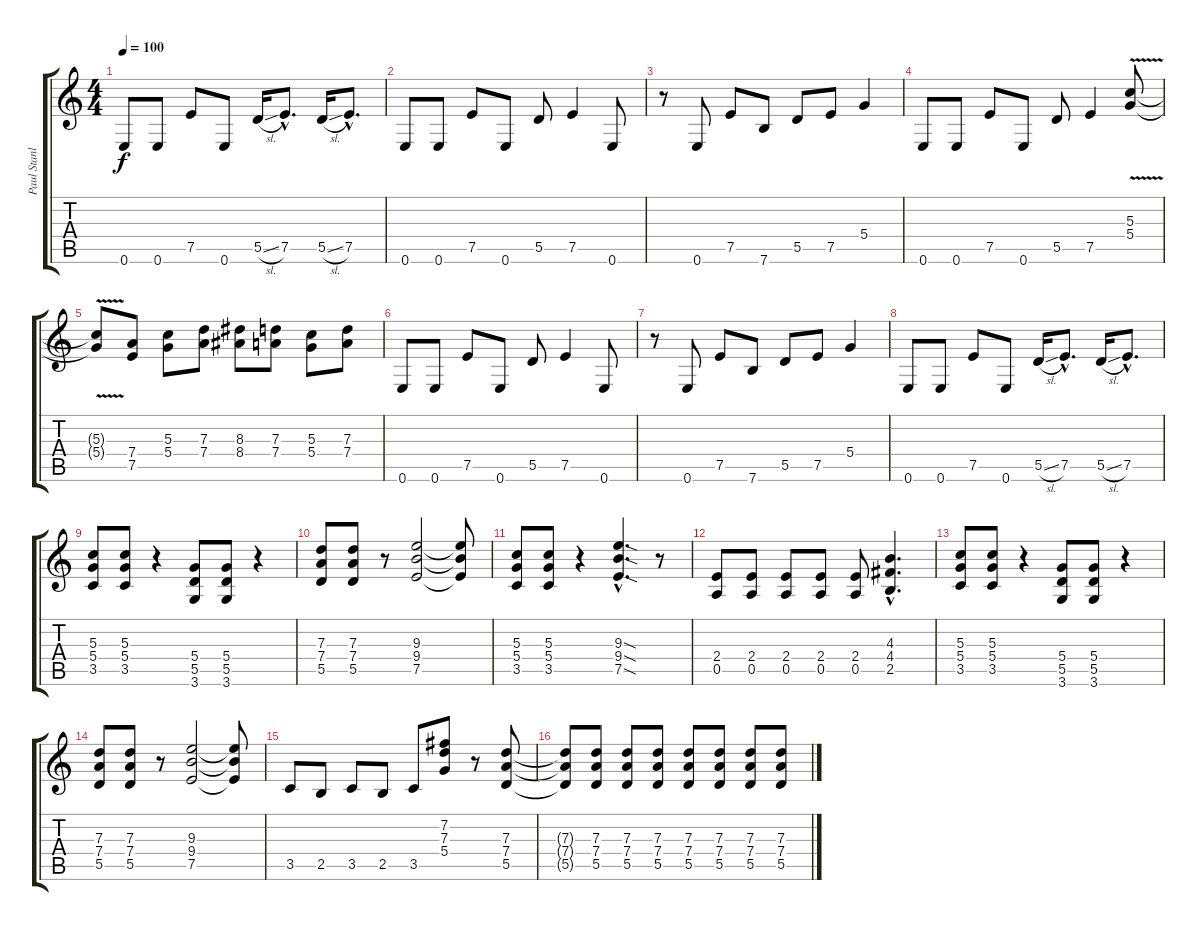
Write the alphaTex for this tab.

\track ("Paul Stanley" "Paul Stanl") {instrument distortionguitar}
\staff {score tabs}
\tuning (E4 B3 G3 D3 A2 E2) {hide}
\ts (4 4)
\tempo 100
\clef g2
\ks c
0.6.8{dy f} 0.6.8 7.5.8 0.6.8 5.5{sl}.16 7.5{hac}.8{d} 5.5{sl}.16 7.5{hac}.8{d} |
0.6.8 0.6.8 7.5.8 0.6.8 5.5.8 7.5.4 0.6.8 |
r.8 0.6.8 7.5.8 7.6.8 5.5.8 7.5.8 5.4.4 |
0.6.8 0.6.8 7.5.8 0.6.8 5.5.8 7.5.4 (5.3{v} 5.4{v}).8 |
(5.3{t} 5.4{t}).8 (7.4 7.5).8 (5.3 5.4).8 (7.3 7.4).8 (8.3 8.4).8 (7.3 7.4).8 (5.3 5.4).8 (7.3 7.4).8 |
0.6.8 0.6.8 7.5.8 0.6.8 5.5.8 7.5.4 0.6.8 |
r.8 0.6.8 7.5.8 7.6.8 5.5.8 7.5.8 5.4.4 |
0.6.8 0.6.8 7.5.8 0.6.8 5.5{sl}.16 7.5{hac}.8{d} 5.5{sl}.16 7.5{hac}.8{d} |
(5.3 5.4 3.5).8 (5.3 5.4 3.5).8 r.4 (5.4 5.5 3.6).8 (5.4 5.5 3.6).8 r.4 |
(7.3 7.4 5.5).8 (7.3 7.4 5.5).8 r.8 (9.3 9.4 7.5).2 (9.3{t} 9.4{t} 7.5{t}).8 |
(5.3 5.4 3.5).8 (5.3 5.4 3.5).8 r.4 (9.3{sod hac} 9.4{sod hac} 7.5{sod hac}).4{d} r.8 |
(2.4 0.5).8 (2.4 0.5).8 (2.4 0.5).8 (2.4 0.5).8 (2.4 0.5).8 (4.3{hac} 4.4{hac} 2.5{hac}).4{d} |
(5.3 5.4 3.5).8 (5.3 5.4 3.5).8 r.4 (5.4 5.5 3.6).8 (5.4 5.5 3.6).8 r.4 |
(7.3 7.4 5.5).8 (7.3 7.4 5.5).8 r.8 (9.3 9.4 7.5).2 (9.3{t} 9.4{t} 7.5{t}).8 |
3.5.8 2.5.8 3.5.8 2.5.8 3.5.8 (7.2 7.3 5.4).8 r.8 (7.3 7.4 5.5).8 |
(7.3{t} 7.4{t} 5.5{t}).8 (7.3 7.4 5.5).8 (7.3 7.4 5.5).8 (7.3 7.4 5.5).8 (7.3 7.4 5.5).8 (7.3 7.4 5.5).8 (7.3 7.4 5.5).8 (7.3 7.4 5.5).8
